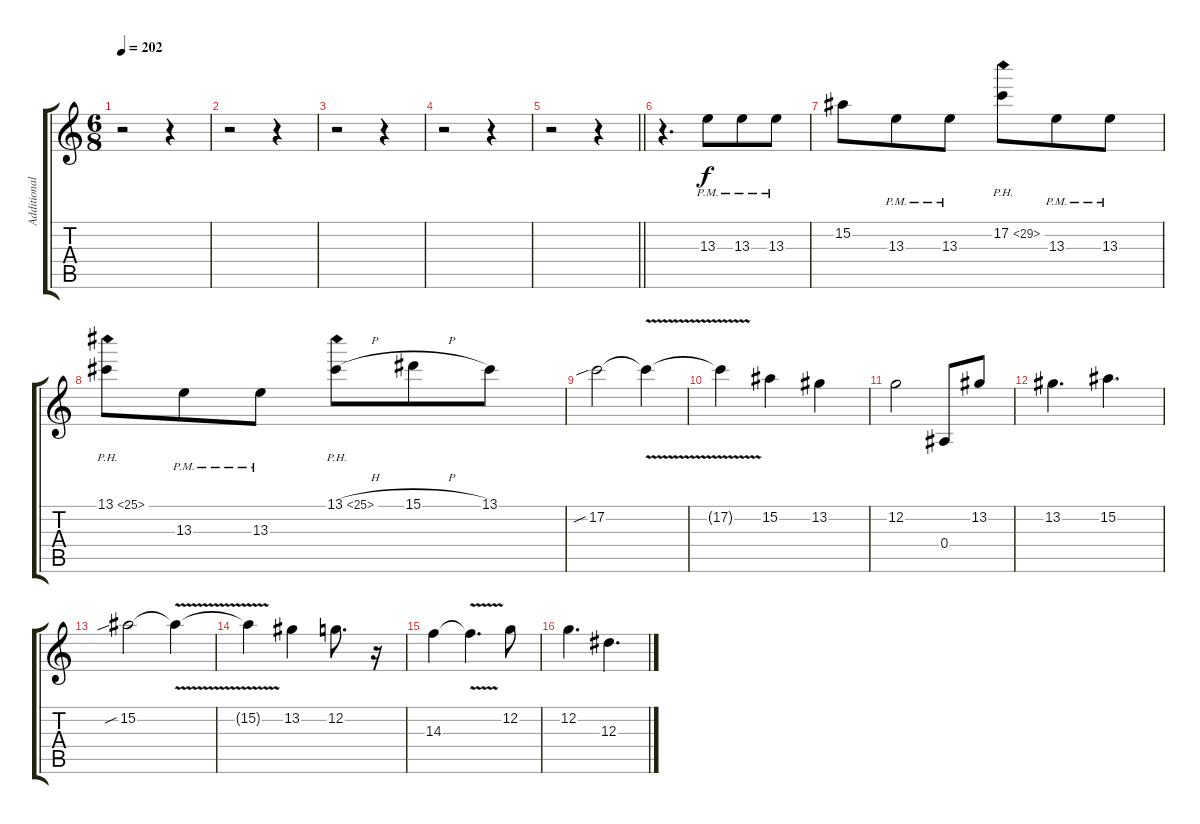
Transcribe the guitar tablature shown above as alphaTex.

\track ("Additional Guitar" "Additional") {instrument distortionguitar}
\staff {score tabs}
\tuning (C4 G3 Eb3 Bb2 F2 C2) {hide}
\ts (6 8)
\tempo 202
\clef g2
\ks c
r.2{dy f} r.4 |
r.2 r.4 |
r.2 r.4 |
r.2 r.4 |
\barLineRight lightlight
r.2 r.4 |
\section ("" "")
r.4{d} 13.3{pm}.8 13.3{pm}.8 13.3{pm}.8 |
15.2.8 13.3{pm}.8 13.3{pm}.8 17.2{ph 12}.8 13.3{pm}.8 13.3{pm}.8 |
13.1{ph 12}.8 13.3{pm}.8 13.3{pm}.8 13.1{ph 12 h}.8 15.1{h}.8 13.1.8 |
17.2{sib}.2 17.2{v t}.4 |
17.2{t}.4 15.2.4 13.2.4 |
12.2.2 0.4.8 13.2.8 |
13.2.4{d} 15.2.4{d} |
15.2{sib}.2 15.2{v t}.4 |
15.2{t}.4 13.2.4 12.2.8{d} r.16 |
14.3.4 14.3{v t}.4{d} 12.2.8 |
12.2.4{d} 12.3.4{d}
